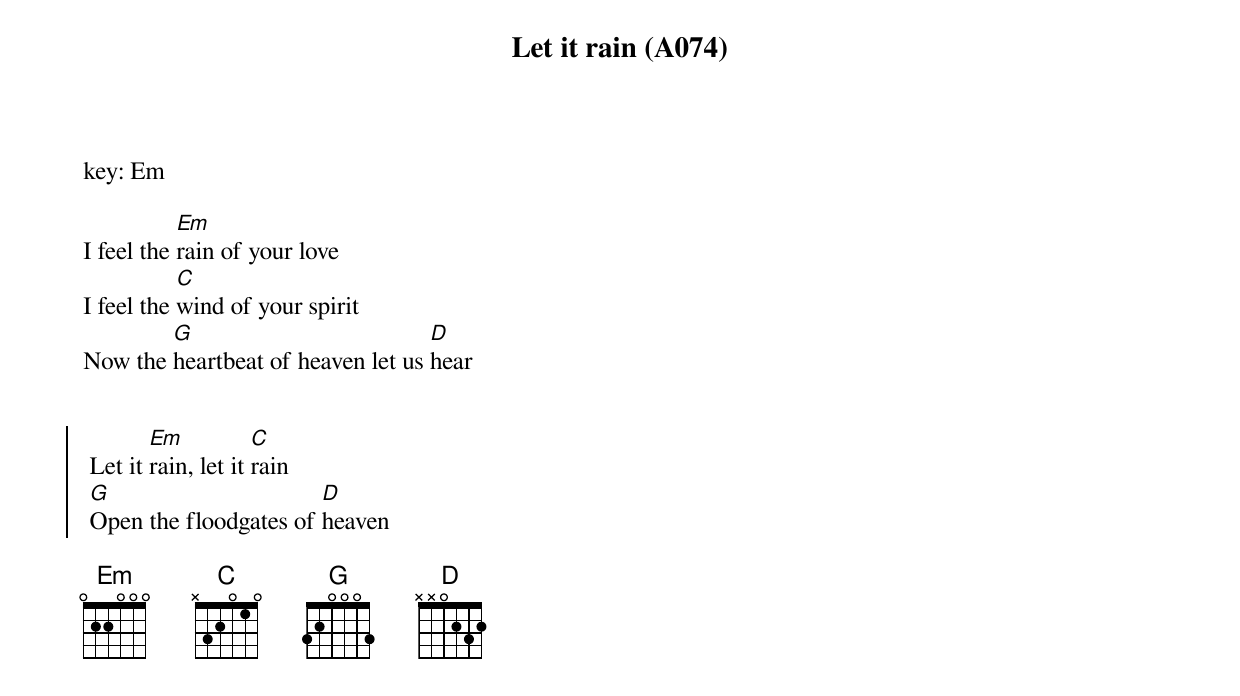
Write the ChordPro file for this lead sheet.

{title: Let it rain (A074)}
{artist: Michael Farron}
key: Em

I feel the [Em]rain of your love
I feel the [C]wind of your spirit
Now the [G]heartbeat of heaven let us [D]hear


{soc}
 Let it [Em]rain, let it [C]rain
 [G]Open the floodgates of [D]heaven
 {eoc}

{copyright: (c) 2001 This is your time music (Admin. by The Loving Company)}
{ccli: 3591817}
